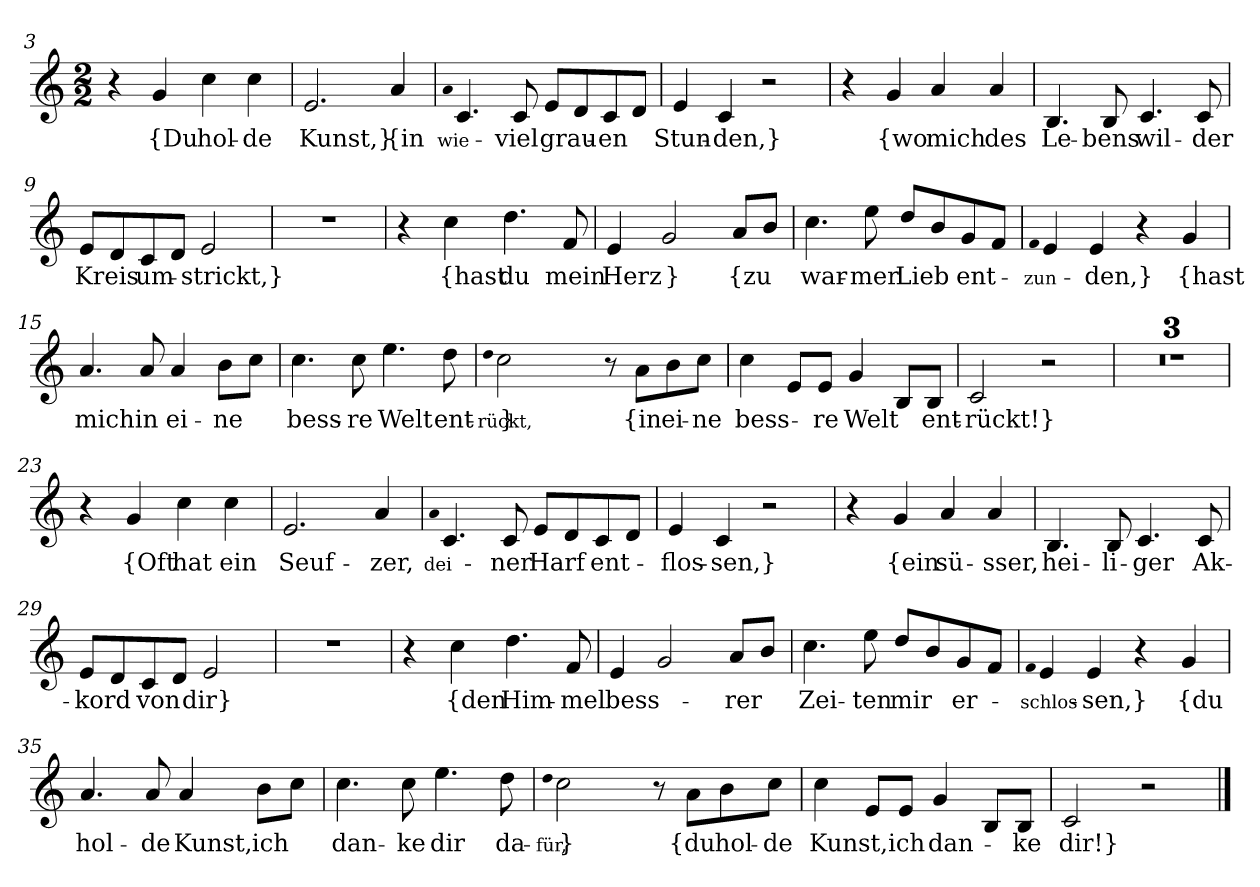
**kern	**text
*part1	*part1
*staff1	*staff1
*clefG2	*
*k[]	*
*M2/2	*
=3	=3
4r	.
4g	{Du
4cc	hol-
4cc	-de
=4	=4
2.e	Kunst,}
4a	{in
=5	=5
qa	wie-
4.c	.
8c	-viel
8e/L	grau-
8d/	.
8c/	-en
8d/J	.
=6	=6
4e	Stun-
4c	-den,}
2r	.
=7	=7
4r	.
4g	{wo
4a	mich
4a	des
=8	=8
4.B	Le-
8B	-bens
4.c	wil-
8c	-der
=9	=9
8e/L	Kreis
8d/	.
8c/	um-
8d/J	.
2e	-strickt,}
=10	=10
1r	.
=11	=11
4r	.
4cc	{hast
4.dd	du
8f	mein
=12	=12
4e	Herz
2g	}
8a/L	{zu
8b/J	.
=13	=13
4.cc	war-
8ee	-mer
8dd/L	Lieb
8b/	.
8g/	ent-
8f/J	.
=14	=14
qf	-zun-
4e	.
4e	-den,}
4r	.
4g	{hast
=15	=15
4.a	mich
8a	in
4a	ei-
8b\L	-ne
8cc\J	.
=16	=16
4.cc	bess-
8cc	-re
4.ee	Welt
8dd	ent-
=17	=17
qdd	-rückt,
2cc	}
8r	.
8a\L	{in
8b\	ei-
8cc\J	-ne
=18	=18
4cc	bess-
8e/L	.
8e/J	-re
4g	Welt
8B/L	.
8B/J	ent-
=19	=19
2c	-rückt!}
2r	.
=20	=20
1r	.
=21	=21
1r	.
=22	=22
1r	.
=23	=23
4r	.
4g	{Oft
4cc	hat
4cc	ein
=24	=24
2.e	Seuf-
4a	-zer,
=25	=25
qa	dei-
4.c	.
8c	-ner
8e/L	Harf
8d/	.
8c/	ent-
8d/J	.
=26	=26
4e	-flos-
4c	-sen,}
2r	.
=27	=27
4r	.
4g	{ein
4a	sü-
4a	-sser,
=28	=28
4.B	hei-
8B	-li-
4.c	-ger
8c	Ak-
=29	=29
8e/L	-kord
8d/	.
8c/	von
8d/J	.
2e	dir}
=30	=30
1r	.
=31	=31
4r	.
4cc	{den
4.dd	Him-
8f	-mel
=32	=32
4e	bess-
2g	.
8a/L	-rer
8b/J	.
=33	=33
4.cc	Zei-
8ee	-ten
8dd/L	mir
8b/	.
8g/	er-
8f/J	.
=34	=34
qf	-schlos-
4e	.
4e	-sen,}
4r	.
4g	{du
=35	=35
4.a	hol-
8a	-de
4a	Kunst,
8b\L	ich
8cc\J	.
=36	=36
4.cc	dan-
8cc	-ke
4.ee	dir
8dd	da-
=37	=37
qdd	-für,
2cc	}
8r	.
8a\L	{du
8b\	hol-
8cc\J	-de
=38	=38
4cc	Kunst,
8e/L	.
8e/J	ich
4g	dan-
8B/L	.
8B/J	-ke
=39	=39
2c	dir!}
2r	.
==	==
*-	*-
